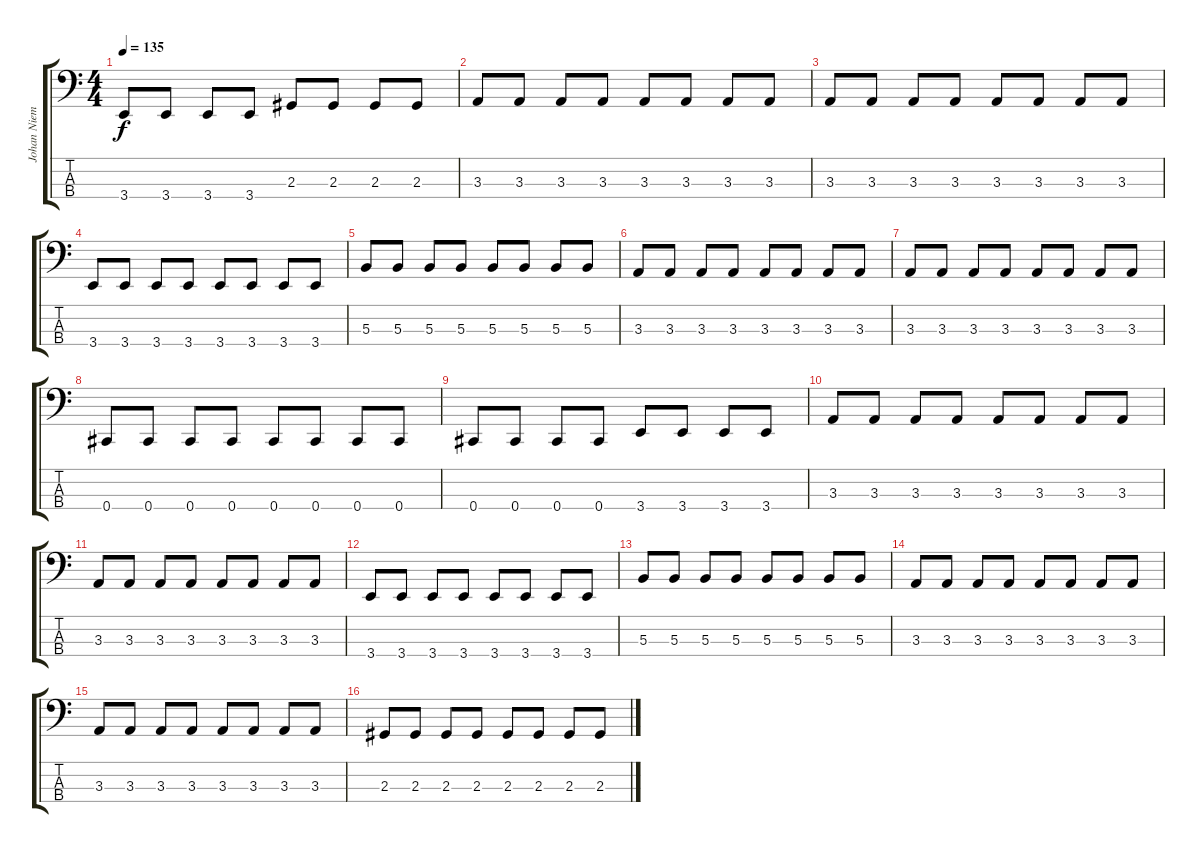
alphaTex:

\track ("Johan Niemann" "Johan Niem") {instrument electricbassfinger}
\staff {score tabs}
\tuning (E2 B1 Gb1 Db1) {hide}
\ts (4 4)
\tempo 135
\clef f4
\ks c
3.4.8{dy f} 3.4.8 3.4.8 3.4.8 2.3.8 2.3.8 2.3.8 2.3.8 |
3.3.8 3.3.8 3.3.8 3.3.8 3.3.8 3.3.8 3.3.8 3.3.8 |
3.3.8 3.3.8 3.3.8 3.3.8 3.3.8 3.3.8 3.3.8 3.3.8 |
3.4.8 3.4.8 3.4.8 3.4.8 3.4.8 3.4.8 3.4.8 3.4.8 |
5.3.8 5.3.8 5.3.8 5.3.8 5.3.8 5.3.8 5.3.8 5.3.8 |
3.3.8 3.3.8 3.3.8 3.3.8 3.3.8 3.3.8 3.3.8 3.3.8 |
3.3.8 3.3.8 3.3.8 3.3.8 3.3.8 3.3.8 3.3.8 3.3.8 |
0.4.8 0.4.8 0.4.8 0.4.8 0.4.8 0.4.8 0.4.8 0.4.8 |
0.4.8 0.4.8 0.4.8 0.4.8 3.4.8 3.4.8 3.4.8 3.4.8 |
3.3.8 3.3.8 3.3.8 3.3.8 3.3.8 3.3.8 3.3.8 3.3.8 |
3.3.8 3.3.8 3.3.8 3.3.8 3.3.8 3.3.8 3.3.8 3.3.8 |
3.4.8 3.4.8 3.4.8 3.4.8 3.4.8 3.4.8 3.4.8 3.4.8 |
5.3.8 5.3.8 5.3.8 5.3.8 5.3.8 5.3.8 5.3.8 5.3.8 |
3.3.8 3.3.8 3.3.8 3.3.8 3.3.8 3.3.8 3.3.8 3.3.8 |
3.3.8 3.3.8 3.3.8 3.3.8 3.3.8 3.3.8 3.3.8 3.3.8 |
2.3.8 2.3.8 2.3.8 2.3.8 2.3.8 2.3.8 2.3.8 2.3.8
